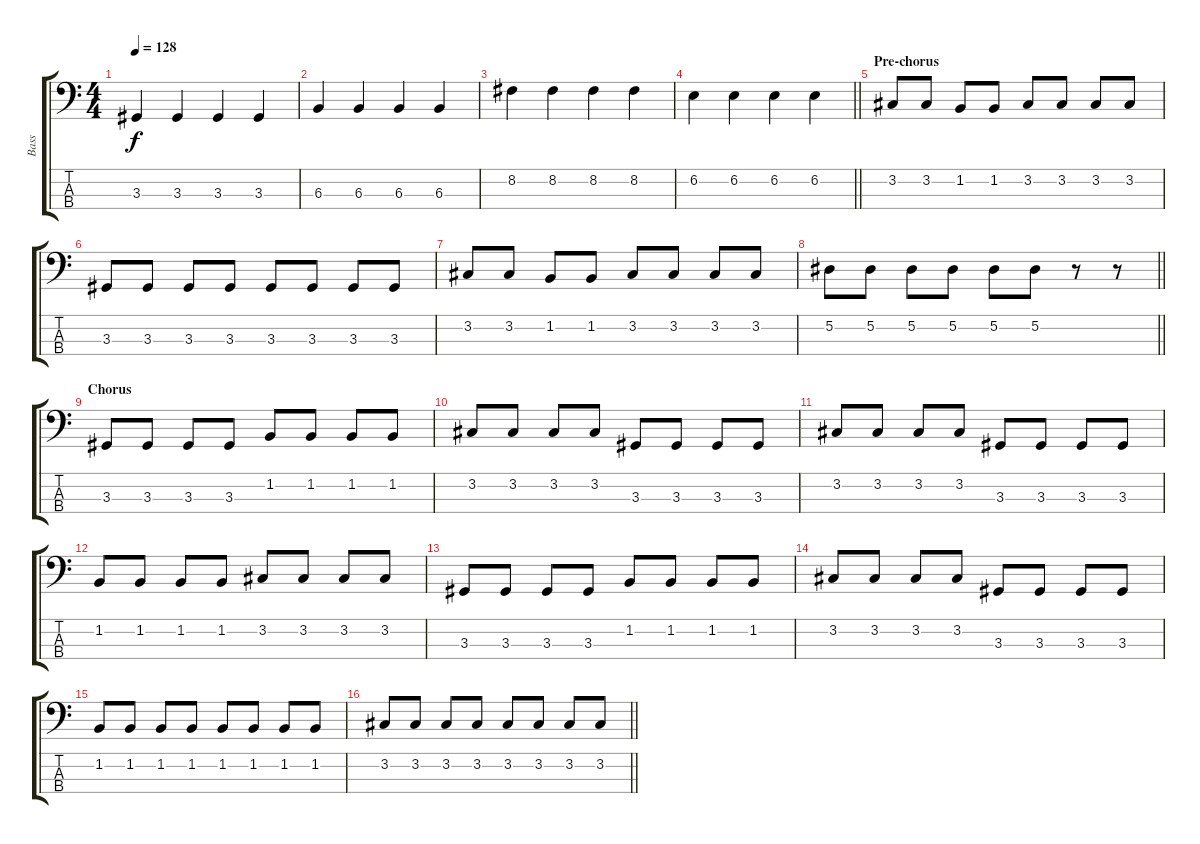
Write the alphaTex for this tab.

\track ("Bass" "Bass") {instrument electricbasspick}
\staff {score tabs}
\tuning (Eb2 Bb1 F1 C1) {hide}
\ts (4 4)
\tempo 128
\clef f4
\ks c
3.3.4{dy f} 3.3.4 3.3.4 3.3.4 |
6.3.4 6.3.4 6.3.4 6.3.4 |
8.2.4 8.2.4 8.2.4 8.2.4 |
\barLineRight lightlight
6.2.4 6.2.4 6.2.4 6.2.4 |
\section ("" "Pre-chorus")
3.2.8 3.2.8 1.2.8 1.2.8 3.2.8 3.2.8 3.2.8 3.2.8 |
3.3.8 3.3.8 3.3.8 3.3.8 3.3.8 3.3.8 3.3.8 3.3.8 |
3.2.8 3.2.8 1.2.8 1.2.8 3.2.8 3.2.8 3.2.8 3.2.8 |
\barLineRight lightlight
5.2.8 5.2.8 5.2.8 5.2.8 5.2.8 5.2.8 r.8 r.8 |
\section ("" "Chorus")
3.3.8 3.3.8 3.3.8 3.3.8 1.2.8 1.2.8 1.2.8 1.2.8 |
3.2.8 3.2.8 3.2.8 3.2.8 3.3.8 3.3.8 3.3.8 3.3.8 |
3.2.8 3.2.8 3.2.8 3.2.8 3.3.8 3.3.8 3.3.8 3.3.8 |
1.2.8 1.2.8 1.2.8 1.2.8 3.2.8 3.2.8 3.2.8 3.2.8 |
3.3.8 3.3.8 3.3.8 3.3.8 1.2.8 1.2.8 1.2.8 1.2.8 |
3.2.8 3.2.8 3.2.8 3.2.8 3.3.8 3.3.8 3.3.8 3.3.8 |
1.2.8 1.2.8 1.2.8 1.2.8 1.2.8 1.2.8 1.2.8 1.2.8 |
\barLineRight lightlight
3.2.8 3.2.8 3.2.8 3.2.8 3.2.8 3.2.8 3.2.8 3.2.8
